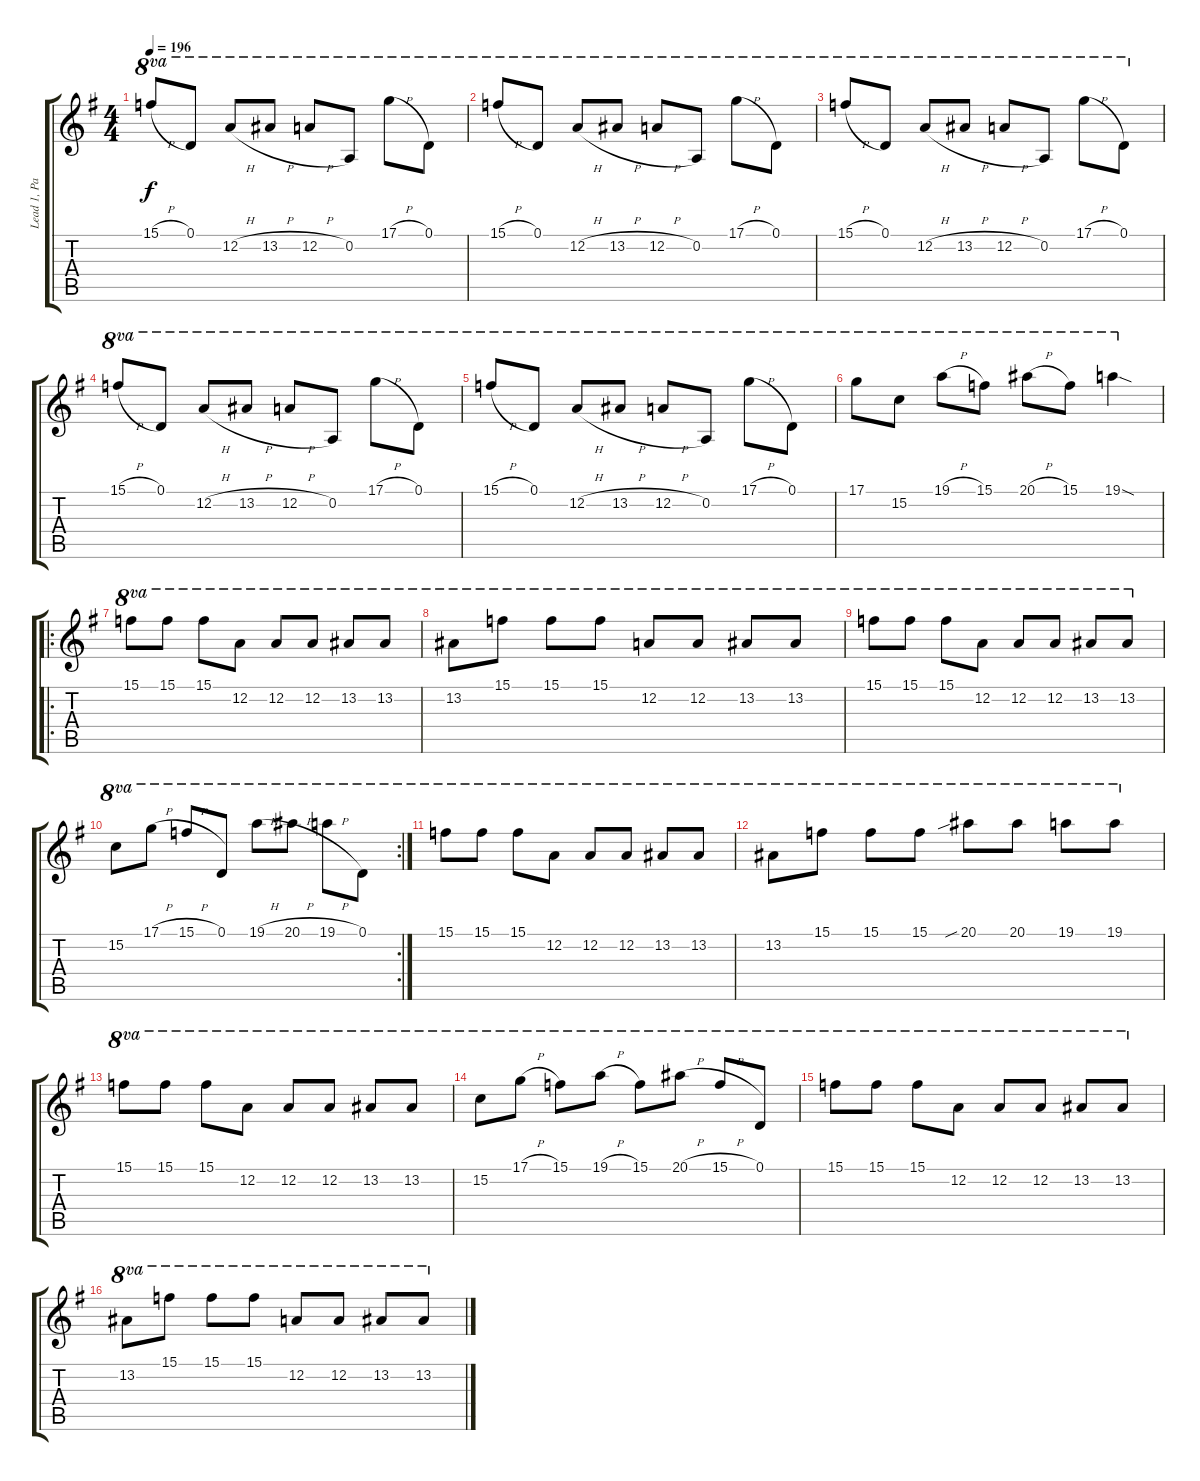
\track ("Lead 1, Panned Left" "Lead 1, Pa") {instrument overdrivenguitar}
\staff {score tabs}
\tuning (D4 A3 F3 C3 G2 C2) {hide}
\ts (4 4)
\tempo 196
\clef g2
\ks g
15.1{h}.8{ot 8va dy f} 0.1.8{ot 8va} 12.2{h}.8{ot 8va} 13.2{h}.8{ot 8va} 12.2{h}.8{ot 8va} 0.2.8{ot 8va} 17.1{h}.8{ot 8va} 0.1.8{ot 8va} |
15.1{h}.8{ot 8va} 0.1.8{ot 8va} 12.2{h}.8{ot 8va} 13.2{h}.8{ot 8va} 12.2{h}.8{ot 8va} 0.2.8{ot 8va} 17.1{h}.8{ot 8va} 0.1.8{ot 8va} |
15.1{h}.8{ot 8va} 0.1.8{ot 8va} 12.2{h}.8{ot 8va} 13.2{h}.8{ot 8va} 12.2{h}.8{ot 8va} 0.2.8{ot 8va} 17.1{h}.8{ot 8va} 0.1.8{ot 8va} |
15.1{h}.8{ot 8va} 0.1.8{ot 8va} 12.2{h}.8{ot 8va} 13.2{h}.8{ot 8va} 12.2{h}.8{ot 8va} 0.2.8{ot 8va} 17.1{h}.8{ot 8va} 0.1.8{ot 8va} |
15.1{h}.8{ot 8va} 0.1.8{ot 8va} 12.2{h}.8{ot 8va} 13.2{h}.8{ot 8va} 12.2{h}.8{ot 8va} 0.2.8{ot 8va} 17.1{h}.8{ot 8va} 0.1.8{ot 8va} |
17.1.8{ot 8va} 15.2.8{ot 8va} 19.1{h}.8{ot 8va} 15.1.8{ot 8va} 20.1{h}.8{ot 8va} 15.1.8{ot 8va} 19.1{sod}.4{ot 8va} |
\ro
15.1.8{ot 8va} 15.1.8{ot 8va} 15.1.8{ot 8va} 12.2.8{ot 8va} 12.2.8{ot 8va} 12.2.8{ot 8va} 13.2.8{ot 8va} 13.2.8{ot 8va} |
13.2.8{ot 8va} 15.1.8{ot 8va} 15.1.8{ot 8va} 15.1.8{ot 8va} 12.2.8{ot 8va} 12.2.8{ot 8va} 13.2.8{ot 8va} 13.2.8{ot 8va} |
15.1.8{ot 8va} 15.1.8{ot 8va} 15.1.8{ot 8va} 12.2.8{ot 8va} 12.2.8{ot 8va} 12.2.8{ot 8va} 13.2.8{ot 8va} 13.2.8{ot 8va} |
\rc 2
15.2.8{ot 8va} 17.1{h}.8{ot 8va} 15.1{h}.8{ot 8va} 0.1.8{ot 8va} 19.1{h}.8{ot 8va} 20.1{h}.8{ot 8va} 19.1{h}.8{ot 8va} 0.1.8{ot 8va} |
15.1.8{ot 8va} 15.1.8{ot 8va} 15.1.8{ot 8va} 12.2.8{ot 8va} 12.2.8{ot 8va} 12.2.8{ot 8va} 13.2.8{ot 8va} 13.2.8{ot 8va} |
13.2.8{ot 8va} 15.1.8{ot 8va} 15.1.8{ot 8va} 15.1.8{ot 8va} 20.1{sib}.8{ot 8va} 20.1.8{ot 8va} 19.1.8{ot 8va} 19.1.8{ot 8va} |
15.1.8{ot 8va} 15.1.8{ot 8va} 15.1.8{ot 8va} 12.2.8{ot 8va} 12.2.8{ot 8va} 12.2.8{ot 8va} 13.2.8{ot 8va} 13.2.8{ot 8va} |
15.2.8{ot 8va} 17.1{h}.8{ot 8va} 15.1.8{ot 8va} 19.1{h}.8{ot 8va} 15.1.8{ot 8va} 20.1{h}.8{ot 8va} 15.1{h}.8{ot 8va} 0.1.8{ot 8va} |
15.1.8{ot 8va} 15.1.8{ot 8va} 15.1.8{ot 8va} 12.2.8{ot 8va} 12.2.8{ot 8va} 12.2.8{ot 8va} 13.2.8{ot 8va} 13.2.8{ot 8va} |
13.2.8{ot 8va} 15.1.8{ot 8va} 15.1.8{ot 8va} 15.1.8{ot 8va} 12.2.8{ot 8va} 12.2.8{ot 8va} 13.2.8{ot 8va} 13.2.8{ot 8va}
